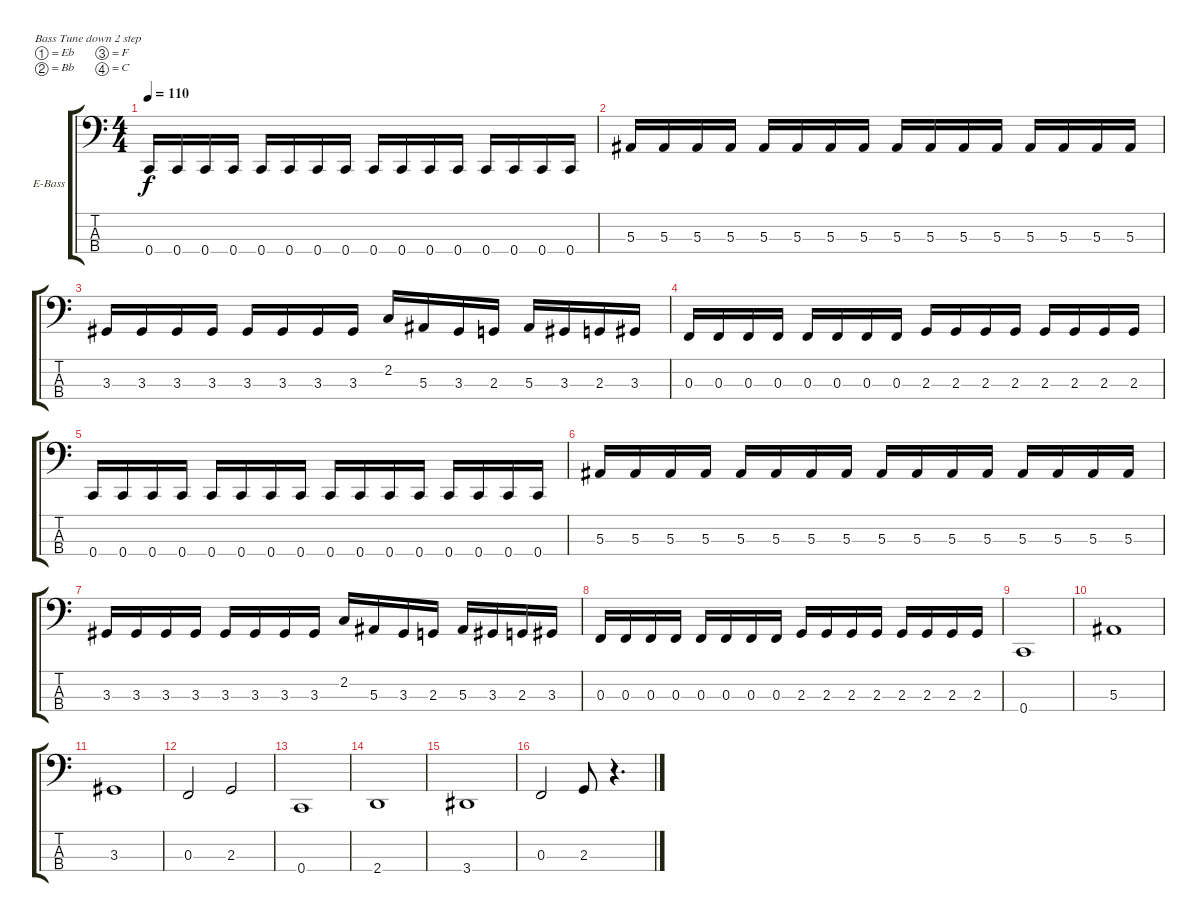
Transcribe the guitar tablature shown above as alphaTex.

\defaultSystemsLayout 4
\bracketExtendMode groupsimilarinstruments
\firstSystemTrackNameOrientation horizontal
\otherSystemsTrackNameOrientation horizontal
\track ("Electric Bass" "E-Bass") {instrument electricbassfinger}
\staff {score tabs}
\tuning (Eb2 Bb1 F1 C1)
\ts (4 4)
\tempo 110
\clef f4
\ks c
0.4.16{dy f} 0.4.16 0.4.16 0.4.16 0.4.16 0.4.16 0.4.16 0.4.16 0.4.16 0.4.16 0.4.16 0.4.16 0.4.16 0.4.16 0.4.16 0.4.16 |
5.3.16 5.3.16 5.3.16 5.3.16 5.3.16 5.3.16 5.3.16 5.3.16 5.3.16 5.3.16 5.3.16 5.3.16 5.3.16 5.3.16 5.3.16 5.3.16 |
3.3.16 3.3.16 3.3.16 3.3.16 3.3.16 3.3.16 3.3.16 3.3.16 2.2.16 5.3.16 3.3.16 2.3.16 5.3.16 3.3.16 2.3.16 3.3.16 |
0.3.16 0.3.16 0.3.16 0.3.16 0.3.16 0.3.16 0.3.16 0.3.16 2.3.16 2.3.16 2.3.16 2.3.16 2.3.16 2.3.16 2.3.16 2.3.16 |
0.4.16 0.4.16 0.4.16 0.4.16 0.4.16 0.4.16 0.4.16 0.4.16 0.4.16 0.4.16 0.4.16 0.4.16 0.4.16 0.4.16 0.4.16 0.4.16 |
5.3.16 5.3.16 5.3.16 5.3.16 5.3.16 5.3.16 5.3.16 5.3.16 5.3.16 5.3.16 5.3.16 5.3.16 5.3.16 5.3.16 5.3.16 5.3.16 |
3.3.16 3.3.16 3.3.16 3.3.16 3.3.16 3.3.16 3.3.16 3.3.16 2.2.16 5.3.16 3.3.16 2.3.16 5.3.16 3.3.16 2.3.16 3.3.16 |
0.3.16 0.3.16 0.3.16 0.3.16 0.3.16 0.3.16 0.3.16 0.3.16 2.3.16 2.3.16 2.3.16 2.3.16 2.3.16 2.3.16 2.3.16 2.3.16 |
0.4.1 |
5.3.1 |
3.3.1 |
0.3.2 2.3.2 |
0.4.1 |
2.4.1 |
3.4.1 |
0.3.2 2.3.8 r.4{d}
